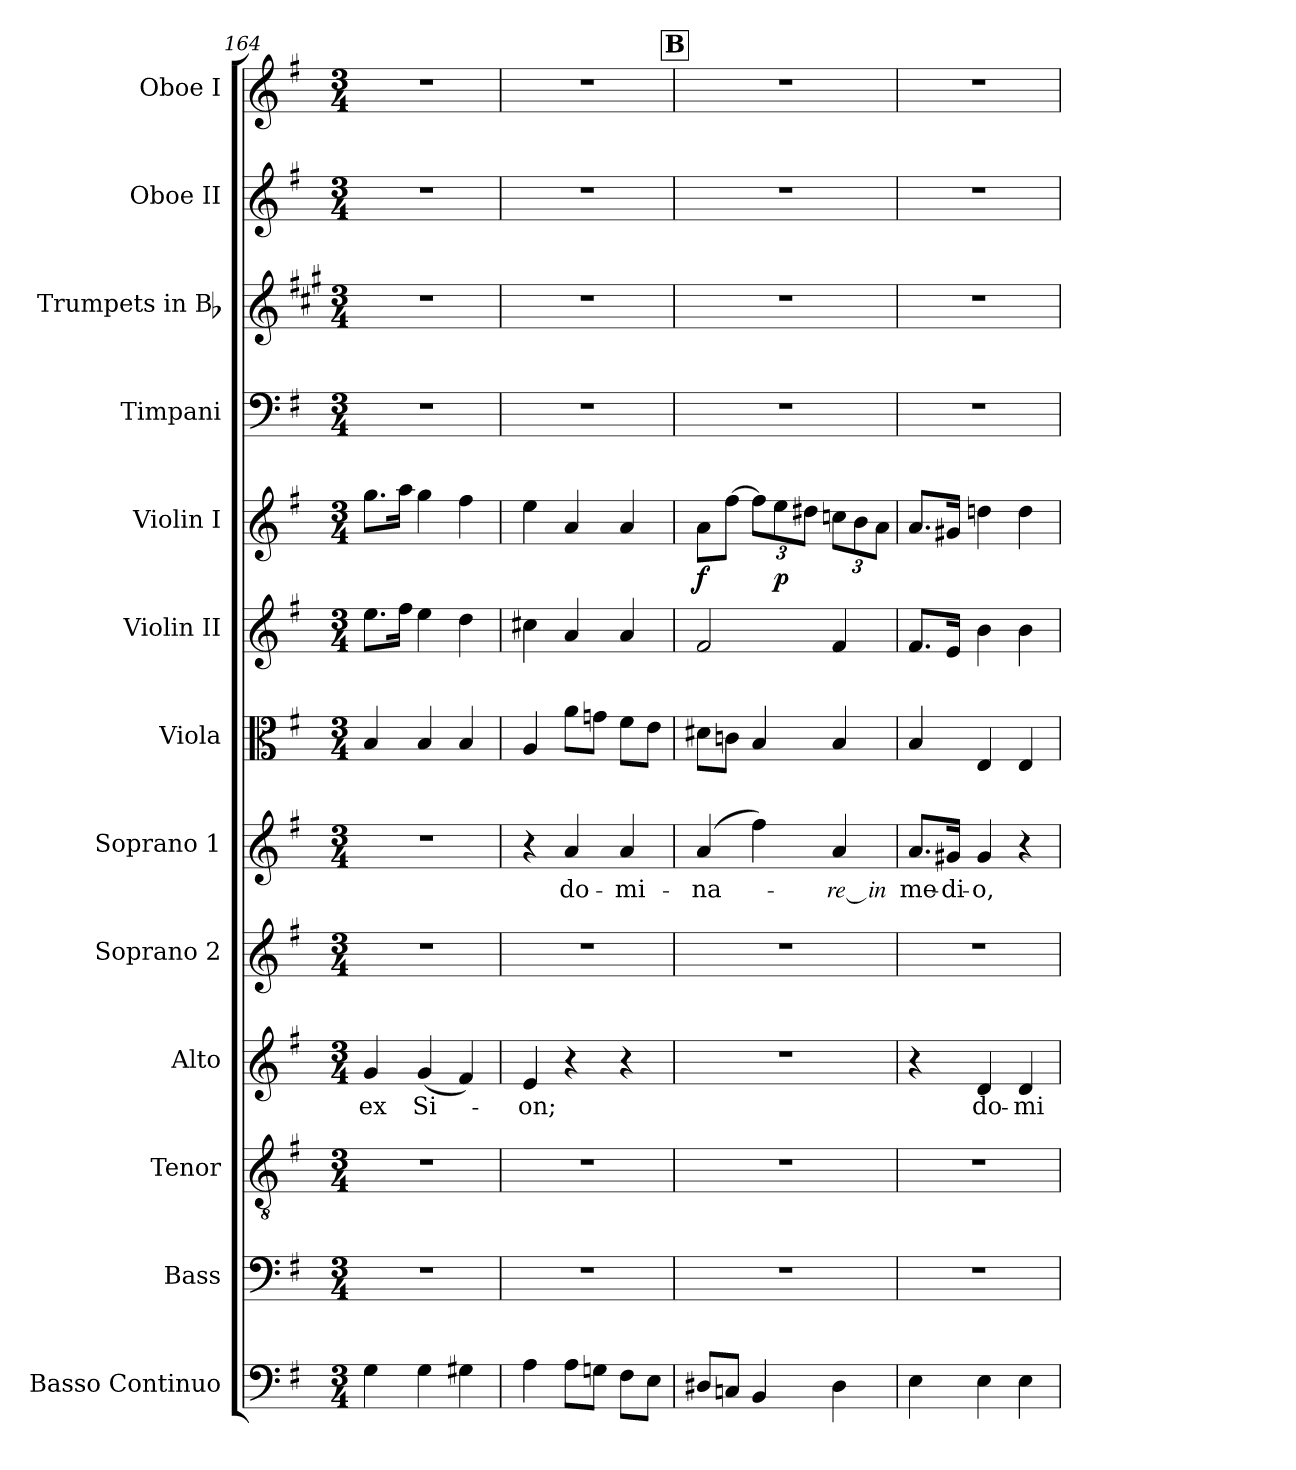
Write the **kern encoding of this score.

**kern	**kern	**kern	**kern	**text	**kern	**kern	**text	**kern	**kern	**kern	**dynam	**kern	**kern	**kern	**kern
*part13	*part12	*part11	*part10	*part10	*part9	*part8	*part8	*part7	*part6	*part5	*part5	*part4	*part3	*part2	*part1
*staff13	*staff12	*staff11	*staff10	*staff10	*staff9	*staff8	*staff8	*staff7	*staff6	*staff5	*staff5	*staff4	*staff3	*staff2	*staff1
*I"Basso Continuo	*I"Bass	*I"Tenor	*I"Alto	*	*I"Soprano 2	*I"Soprano 1	*	*I"Viola	*I"Violin II	*I"Violin I	*	*I"Timpani	*I"Trumpets in Bb	*I"Oboe II	*I"Oboe I
*I'BC	*I'B	*I'T	*I'A	*	*I'S	*I'S	*	*I'Vla.	*I'Vln. II	*I'Vln. I	*	*I'Timp.	*	*I'Ob. II	*I'Ob. I
*clefF4	*clefF4	*clefGv2	*clefG2	*	*clefG2	*clefG2	*	*clefC3	*clefG2	*clefG2	*	*clefF4	*clefG2	*clefG2	*clefG2
*	*	*	*	*	*	*	*	*	*	*	*	*	*ITrd1c2	*	*
*k[f#]	*k[f#]	*k[f#]	*k[f#]	*	*k[f#]	*k[f#]	*	*k[f#]	*k[f#]	*k[f#]	*	*k[f#]	*k[f#]	*k[f#]	*k[f#]
*G:	*G:	*G:	*G:	*	*G:	*G:	*	*G:	*G:	*G:	*	*G:	*G:	*G:	*G:
*M3/4	*M3/4	*M3/4	*M3/4	*	*M3/4	*M3/4	*	*M3/4	*M3/4	*M3/4	*	*M3/4	*M3/4	*M3/4	*M3/4
=164	=164	=164	=164	=164	=164	=164	=164	=164	=164	=164	=164	=164	=164	=164	=164
!	!	!	!	!LO:LY:b	!	!	!	!	!	!	!	!	!	!	!
4G\	2.r	2.r	4g/	ex	2.r	2.r	.	4B/	8.ee\L	8.gg\L	.	2.r	2.r	2.r	2.r
.	.	.	.	.	.	.	.	.	16ff#\Jk	16aa\Jk	.	.	.	.	.
!	!	!	!	!LO:LY:b	!	!	!	!	!	!	!	!	!	!	!
4G\	.	.	(<4g/	Si-	.	.	.	4B/	4ee\	4gg\	.	.	.	.	.
4G#X\	.	.	4f#/)	.	.	.	.	4B/	4dd\	4ff#\	.	.	.	.	.
!!LO:LB:g=z
=165	=165	=165	=165	=165	=165	=165	=165	=165	=165	=165	=165	=165	=165	=165	=165
!	!	!	!	!LO:LY:b	!	!	!	!	!	!	!	!	!	!	!
4A\	2.r	2.r	4e/	-on;	2.r	4r	.	4A/	4cc#X\	4ee\	.	2.r	2.r	2.r	2.r
!	!	!	!	!	!	!	!LO:LY:b	!	!	!	!	!	!	!	!
8A\L	.	.	4r	.	.	4a/	do-	8a\L	4a/	4a/	.	.	.	.	.
8Gn\J	.	.	.	.	.	.	.	8gn\J	.	.	.	.	.	.	.
!	!	!	!	!	!	!	!LO:LY:b	!	!	!	!	!	!	!	!
8F#\L	.	.	4r	.	.	4a/	-mi-	8f#\L	4a/	4a/	.	.	.	.	.
8E\J	.	.	.	.	.	.	.	8e\J	.	.	.	.	.	.	.
!!LO:REH:place=s1:a:B:fs=14:t=B
=166	=166	=166	=166	=166	=166	=166	=166	=166	=166	=166	=166	=166	=166	=166	=166
!	!	!	!	!	!	!	!LO:LY:b	!	!	!	!LO:DY:b	!	!	!	!
8D#X/L	2.r	2.r	2.r	.	2.r	(4a/	-na-	8d#X\L	2f#/	8a\L	f	2.r	2.r	2.r	2.r
8Cn/J	.	.	.	.	.	.	.	8cn\J	.	[8ff#\J	.	.	.	.	.
4BB/	.	.	.	.	.	4ff#\)	.	4B/	.	12ff#\L]	.	.	.	.	.
!	!	!	!	!	!	!	!	!	!	!	!LO:DY:b	!	!	!	!
.	.	.	.	.	.	.	.	.	.	12ee\	p	.	.	.	.
.	.	.	.	.	.	.	.	.	.	12dd#X\J	.	.	.	.	.
!	!	!	!	!	!	!	!LO:LY:b	!	!	!	!	!	!	!	!
4D#\	.	.	.	.	.	4a/	-re‿in	4B/	4f#/	12ccn\L	.	.	.	.	.
.	.	.	.	.	.	.	.	.	.	12b\	.	.	.	.	.
.	.	.	.	.	.	.	.	.	.	12a\J	.	.	.	.	.
=167	=167	=167	=167	=167	=167	=167	=167	=167	=167	=167	=167	=167	=167	=167	=167
!	!	!	!	!	!	!	!LO:LY:b	!	!	!	!	!	!	!	!
4E\	2.r	2.r	4r	.	2.r	8.a/L	me-	4B/	8.f#/L	8.a/L	.	2.r	2.r	2.r	2.r
!	!	!	!	!	!	!	!LO:LY:b	!	!	!	!	!	!	!	!
.	.	.	.	.	.	16g#X/Jk	-di-	.	16e/Jk	16g#X/Jk	.	.	.	.	.
!	!	!	!	!LO:LY:b	!	!	!LO:LY:b	!	!	!	!	!	!	!	!
4E\	.	.	4d/	do-	.	4g#/	-o,	4E/	4b\	4ddn\	.	.	.	.	.
!	!	!	!	!LO:LY:b	!	!	!	!	!	!	!	!	!	!	!
4E\	.	.	4d/	-mi-	.	4r	.	4E/	4b\	4dd\	.	.	.	.	.
=	=	=	=	=	=	=	=	=	=	=	=	=	=	=	=
*-	*-	*-	*-	*-	*-	*-	*-	*-	*-	*-	*-	*-	*-	*-	*-
